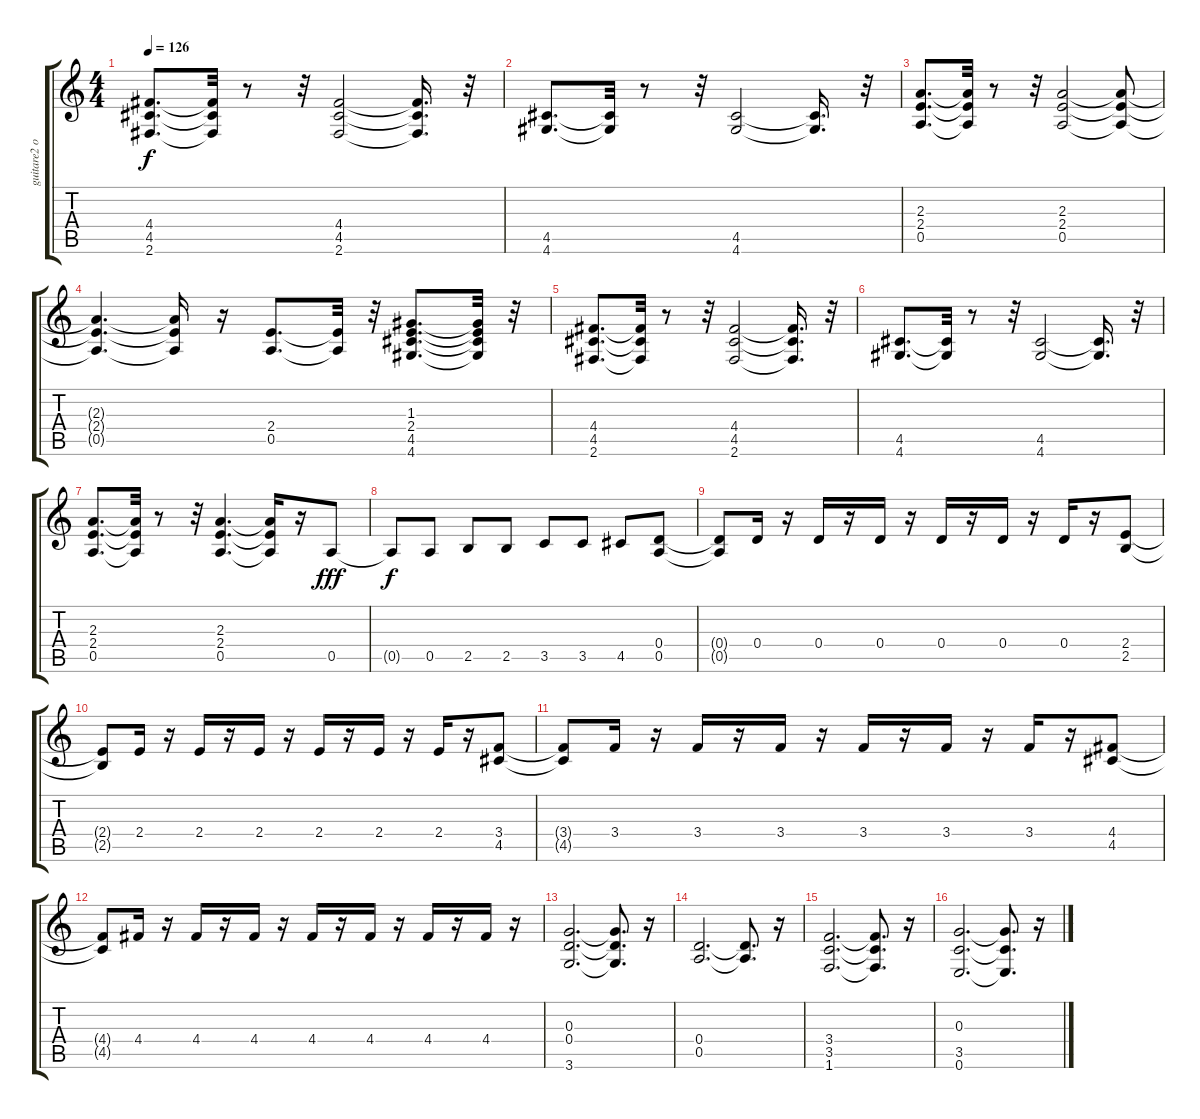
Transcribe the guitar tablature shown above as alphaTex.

\track ("guitare2 overdrive" "guitare2 o") {instrument overdrivenguitar}
\staff {score tabs}
\tuning (E4 B3 G3 D3 A2 E2) {hide}
\ts (4 4)
\tempo 126
\clef g2
\ks c
(4.4 4.5 2.6).8{d dy f} (4.4{t} 4.5{t} 2.6{t}).32 r.8 r.32 (4.4 4.5 2.6).2 (4.4{t} 4.5{t} 2.6{t}).16{d} r.32 |
(4.5 4.6).8{d} (4.5{t} 4.6{t}).32 r.8 r.32 (4.5 4.6).2 (4.5{t} 4.6{t}).16{d} r.32 |
(2.3 2.4 0.5).8{d} (2.3{t} 2.4{t} 0.5{t}).32 r.8 r.32 (2.3 2.4 0.5).2 (2.3{t} 2.4{t} 0.5{t}).8 |
(2.3{t} 2.4{t} 0.5{t}).4{d} (2.3{t} 2.4{t} 0.5{t}).16 r.16 (2.4 0.5).8{d} (2.4{t} 0.5{t}).32 r.32 (1.3 2.4 4.5 4.6).8{d} (1.3{t} 2.4{t} 4.5{t} 4.6{t}).32 r.32 |
(4.4 4.5 2.6).8{d} (4.4{t} 4.5{t} 2.6{t}).32 r.8 r.32 (4.4 4.5 2.6).2 (4.4{t} 4.5{t} 2.6{t}).16{d} r.32 |
(4.5 4.6).8{d} (4.5{t} 4.6{t}).32 r.8 r.32 (4.5 4.6).2 (4.5{t} 4.6{t}).16{d} r.32 |
(2.3 2.4 0.5).8{d} (2.3{t} 2.4{t} 0.5{t}).32 r.8 r.32 (2.3 2.4 0.5).4{d} (2.3{t} 2.4{t} 0.5{t}).16 r.16 0.5.8{dy fff} |
0.5{t}.8{dy f} 0.5.8 2.5.8 2.5.8 3.5.8 3.5.8 4.5.8 (0.4 0.5).8 |
(0.4{t} 0.5{t}).8 0.4.16 r.16 0.4.16 r.16 0.4.16 r.16 0.4.16 r.16 0.4.16 r.16 0.4.16 r.16 (2.4 2.5).8 |
(2.4{t} 2.5{t}).8 2.4.16 r.16 2.4.16 r.16 2.4.16 r.16 2.4.16 r.16 2.4.16 r.16 2.4.16 r.16 (3.4 4.5).8 |
(3.4{t} 4.5{t}).8 3.4.16 r.16 3.4.16 r.16 3.4.16 r.16 3.4.16 r.16 3.4.16 r.16 3.4.16 r.16 (4.4 4.5).8 |
(4.4{t} 4.5{t}).8 4.4.16 r.16 4.4.16 r.16 4.4.16 r.16 4.4.16 r.16 4.4.16 r.16 4.4.16 r.16 4.4.16 r.16 |
(0.3 0.4 3.6).2{d} (0.3{t} 0.4{t} 3.6{t}).8{d} r.16 |
(0.4 0.5).2{d} (0.4{t} 0.5{t}).8{d} r.16 |
(3.4 3.5 1.6).2{d} (3.4{t} 3.5{t} 1.6{t}).8{d} r.16 |
(0.3 3.5 0.6).2{d} (0.3{t} 3.5{t} 0.6{t}).8{d} r.16
